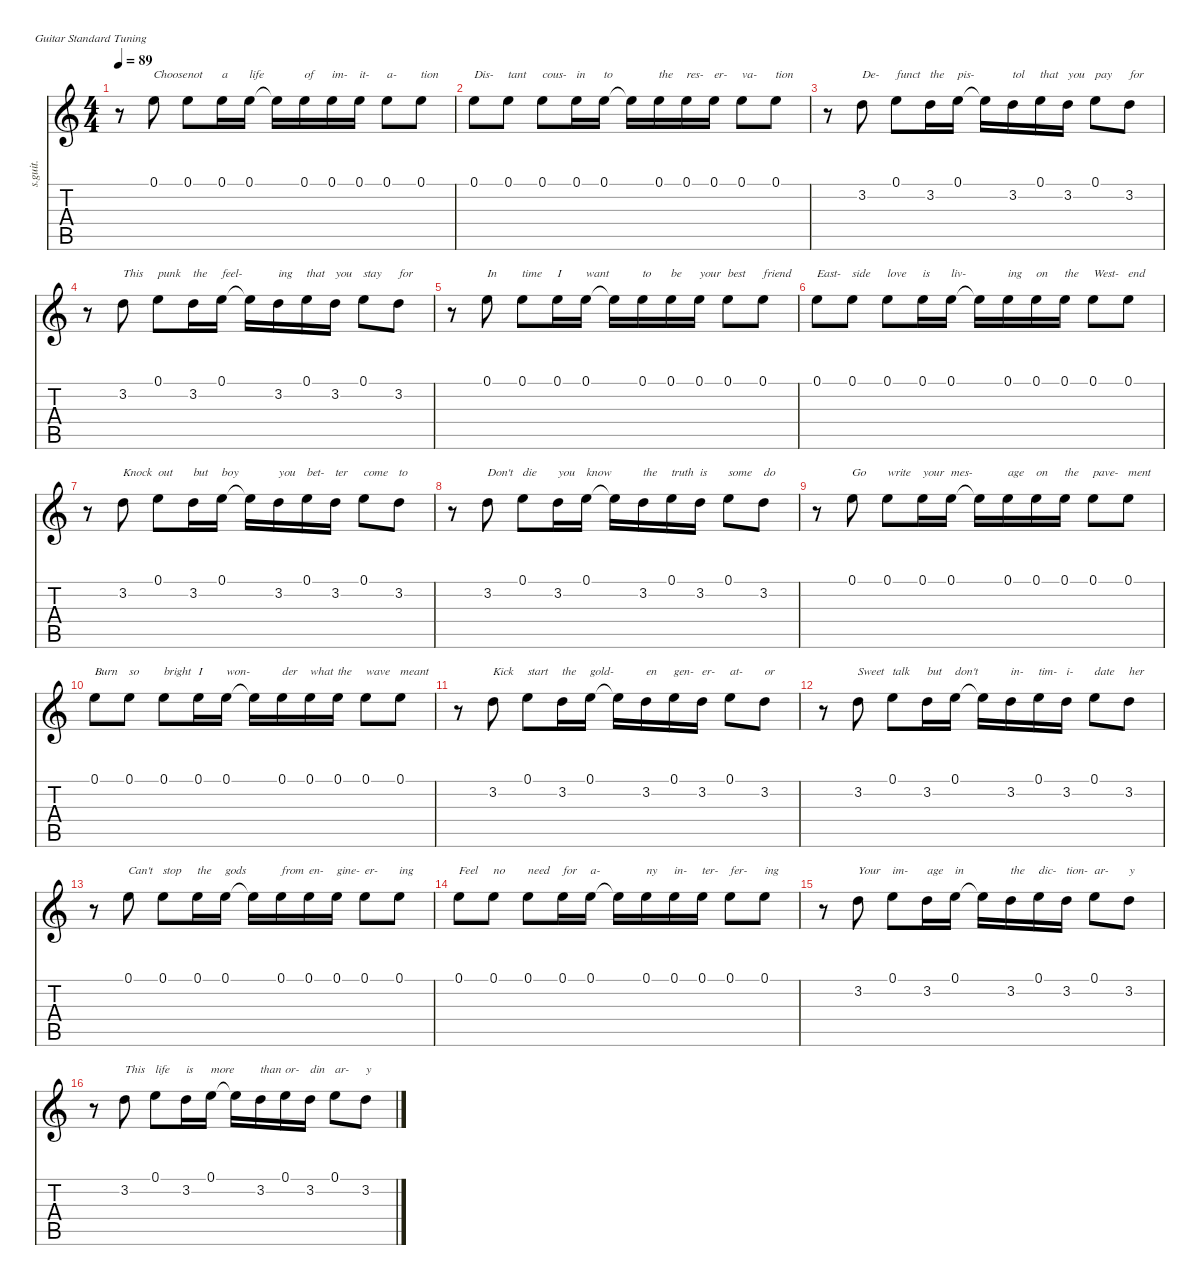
\defaultSystemsLayout 4
\hideDynamics
\bracketExtendMode nobrackets
\track ("Anthony Kiedis - Vocals" "s.guit.") {instrument altosax}
\staff {score tabs}
\tuning (E4 B3 G3 D3 A2 E2)
\displaytranspose 12
\ts (4 4)
\tempo 89
\clef g2
\ks c
r.8{dy f} 0.1.8{txt "Choose" lyrics (0 "") lyrics (1 "") lyrics (2 "") lyrics (3 "") lyrics (4 "")} 0.1.8{txt "not" lyrics (0 "") lyrics (1 "") lyrics (2 "") lyrics (3 "") lyrics (4 "")} 0.1.16{txt "a" lyrics (0 "") lyrics (1 "") lyrics (2 "") lyrics (3 "") lyrics (4 "")} 0.1.16{txt "life" lyrics (0 "") lyrics (1 "") lyrics (2 "") lyrics (3 "") lyrics (4 "")} 0.1{t}.16{lyrics (0 "") lyrics (1 "") lyrics (2 "") lyrics (3 "") lyrics (4 "")} 0.1.16{txt "of" lyrics (0 "") lyrics (1 "") lyrics (2 "") lyrics (3 "") lyrics (4 "")} 0.1.16{txt "im-" lyrics (0 "") lyrics (1 "") lyrics (2 "") lyrics (3 "") lyrics (4 "")} 0.1.16{txt "it-" lyrics (0 "") lyrics (1 "") lyrics (2 "") lyrics (3 "") lyrics (4 "")} 0.1.8{txt "a-" lyrics (0 "") lyrics (1 "") lyrics (2 "") lyrics (3 "") lyrics (4 "")} 0.1.8{txt "tion" lyrics (0 "") lyrics (1 "") lyrics (2 "") lyrics (3 "") lyrics (4 "")} |
0.1.8{txt "Dis-" lyrics (0 "") lyrics (1 "") lyrics (2 "") lyrics (3 "") lyrics (4 "")} 0.1.8{txt "tant" lyrics (0 "") lyrics (1 "") lyrics (2 "") lyrics (3 "") lyrics (4 "")} 0.1.8{txt "cous-" lyrics (0 "") lyrics (1 "") lyrics (2 "") lyrics (3 "") lyrics (4 "")} 0.1.16{txt "in" lyrics (0 "") lyrics (1 "") lyrics (2 "") lyrics (3 "") lyrics (4 "")} 0.1.16{txt "to" lyrics (0 "") lyrics (1 "") lyrics (2 "") lyrics (3 "") lyrics (4 "")} 0.1{t}.16{lyrics (0 "") lyrics (1 "") lyrics (2 "") lyrics (3 "") lyrics (4 "")} 0.1.16{txt "the" lyrics (0 "") lyrics (1 "") lyrics (2 "") lyrics (3 "") lyrics (4 "")} 0.1.16{txt "res-" lyrics (0 "") lyrics (1 "") lyrics (2 "") lyrics (3 "") lyrics (4 "")} 0.1.16{txt "er-" lyrics (0 "") lyrics (1 "") lyrics (2 "") lyrics (3 "") lyrics (4 "")} 0.1.8{txt "va-" lyrics (0 "") lyrics (1 "") lyrics (2 "") lyrics (3 "") lyrics (4 "")} 0.1.8{txt "tion" lyrics (0 "") lyrics (1 "") lyrics (2 "") lyrics (3 "") lyrics (4 "")} |
r.8 3.2.8{txt "De-" lyrics (0 "") lyrics (1 "") lyrics (2 "") lyrics (3 "") lyrics (4 "")} 0.1.8{txt "funct" lyrics (0 "") lyrics (1 "") lyrics (2 "") lyrics (3 "") lyrics (4 "")} 3.2.16{txt "the" lyrics (0 "") lyrics (1 "") lyrics (2 "") lyrics (3 "") lyrics (4 "")} 0.1.16{txt "pis-" lyrics (0 "") lyrics (1 "") lyrics (2 "") lyrics (3 "") lyrics (4 "")} 0.1{t}.16{lyrics (0 "") lyrics (1 "") lyrics (2 "") lyrics (3 "") lyrics (4 "")} 3.2.16{txt "tol" lyrics (0 "") lyrics (1 "") lyrics (2 "") lyrics (3 "") lyrics (4 "")} 0.1.16{txt "that" lyrics (0 "") lyrics (1 "") lyrics (2 "") lyrics (3 "") lyrics (4 "")} 3.2.16{txt "you" lyrics (0 "") lyrics (1 "") lyrics (2 "") lyrics (3 "") lyrics (4 "")} 0.1.8{txt "pay" lyrics (0 "") lyrics (1 "") lyrics (2 "") lyrics (3 "") lyrics (4 "")} 3.2.8{txt "for" lyrics (0 "") lyrics (1 "") lyrics (2 "") lyrics (3 "") lyrics (4 "")} |
r.8 3.2.8{txt "This" lyrics (0 "") lyrics (1 "") lyrics (2 "") lyrics (3 "") lyrics (4 "")} 0.1.8{txt "punk" lyrics (0 "") lyrics (1 "") lyrics (2 "") lyrics (3 "") lyrics (4 "")} 3.2.16{txt "the" lyrics (0 "") lyrics (1 "") lyrics (2 "") lyrics (3 "") lyrics (4 "")} 0.1.16{txt "feel-" lyrics (0 "") lyrics (1 "") lyrics (2 "") lyrics (3 "") lyrics (4 "")} 0.1{t}.16{lyrics (0 "") lyrics (1 "") lyrics (2 "") lyrics (3 "") lyrics (4 "")} 3.2.16{txt "ing" lyrics (0 "") lyrics (1 "") lyrics (2 "") lyrics (3 "") lyrics (4 "")} 0.1.16{txt "that" lyrics (0 "") lyrics (1 "") lyrics (2 "") lyrics (3 "") lyrics (4 "")} 3.2.16{txt "you" lyrics (0 "") lyrics (1 "") lyrics (2 "") lyrics (3 "") lyrics (4 "")} 0.1.8{txt "stay" lyrics (0 "") lyrics (1 "") lyrics (2 "") lyrics (3 "") lyrics (4 "")} 3.2.8{txt "for" lyrics (0 "") lyrics (1 "") lyrics (2 "") lyrics (3 "") lyrics (4 "")} |
r.8 0.1.8{txt "In" lyrics (0 "") lyrics (1 "") lyrics (2 "") lyrics (3 "") lyrics (4 "")} 0.1.8{txt "time" lyrics (0 "") lyrics (1 "") lyrics (2 "") lyrics (3 "") lyrics (4 "")} 0.1.16{txt "I" lyrics (0 "") lyrics (1 "") lyrics (2 "") lyrics (3 "") lyrics (4 "")} 0.1.16{txt "want" lyrics (0 "") lyrics (1 "") lyrics (2 "") lyrics (3 "") lyrics (4 "")} 0.1{t}.16{lyrics (0 "") lyrics (1 "") lyrics (2 "") lyrics (3 "") lyrics (4 "")} 0.1.16{txt "to" lyrics (0 "") lyrics (1 "") lyrics (2 "") lyrics (3 "") lyrics (4 "")} 0.1.16{txt "be" lyrics (0 "") lyrics (1 "") lyrics (2 "") lyrics (3 "") lyrics (4 "")} 0.1.16{txt "your" lyrics (0 "") lyrics (1 "") lyrics (2 "") lyrics (3 "") lyrics (4 "")} 0.1.8{txt "best" lyrics (0 "") lyrics (1 "") lyrics (2 "") lyrics (3 "") lyrics (4 "")} 0.1.8{txt "friend" lyrics (0 "") lyrics (1 "") lyrics (2 "") lyrics (3 "") lyrics (4 "")} |
0.1.8{txt "East-" lyrics (0 "") lyrics (1 "") lyrics (2 "") lyrics (3 "") lyrics (4 "")} 0.1.8{txt "side" lyrics (0 "") lyrics (1 "") lyrics (2 "") lyrics (3 "") lyrics (4 "")} 0.1.8{txt "love" lyrics (0 "") lyrics (1 "") lyrics (2 "") lyrics (3 "") lyrics (4 "")} 0.1.16{txt "is" lyrics (0 "") lyrics (1 "") lyrics (2 "") lyrics (3 "") lyrics (4 "")} 0.1.16{txt "liv-" lyrics (0 "") lyrics (1 "") lyrics (2 "") lyrics (3 "") lyrics (4 "")} 0.1{t}.16{lyrics (0 "") lyrics (1 "") lyrics (2 "") lyrics (3 "") lyrics (4 "")} 0.1.16{txt "ing" lyrics (0 "") lyrics (1 "") lyrics (2 "") lyrics (3 "") lyrics (4 "")} 0.1.16{txt "on" lyrics (0 "") lyrics (1 "") lyrics (2 "") lyrics (3 "") lyrics (4 "")} 0.1.16{txt "the" lyrics (0 "") lyrics (1 "") lyrics (2 "") lyrics (3 "") lyrics (4 "")} 0.1.8{txt "West-" lyrics (0 "") lyrics (1 "") lyrics (2 "") lyrics (3 "") lyrics (4 "")} 0.1.8{txt "end" lyrics (0 "") lyrics (1 "") lyrics (2 "") lyrics (3 "") lyrics (4 "")} |
r.8 3.2.8{txt "Knock" lyrics (0 "") lyrics (1 "") lyrics (2 "") lyrics (3 "") lyrics (4 "")} 0.1.8{txt "out" lyrics (0 "") lyrics (1 "") lyrics (2 "") lyrics (3 "") lyrics (4 "")} 3.2.16{txt "but" lyrics (0 "") lyrics (1 "") lyrics (2 "") lyrics (3 "") lyrics (4 "")} 0.1.16{txt "boy" lyrics (0 "") lyrics (1 "") lyrics (2 "") lyrics (3 "") lyrics (4 "")} 0.1{t}.16{lyrics (0 "") lyrics (1 "") lyrics (2 "") lyrics (3 "") lyrics (4 "")} 3.2.16{txt "you" lyrics (0 "") lyrics (1 "") lyrics (2 "") lyrics (3 "") lyrics (4 "")} 0.1.16{txt "bet-" lyrics (0 "") lyrics (1 "") lyrics (2 "") lyrics (3 "") lyrics (4 "")} 3.2.16{txt "ter" lyrics (0 "") lyrics (1 "") lyrics (2 "") lyrics (3 "") lyrics (4 "")} 0.1.8{txt "come" lyrics (0 "") lyrics (1 "") lyrics (2 "") lyrics (3 "") lyrics (4 "")} 3.2.8{txt "to" lyrics (0 "") lyrics (1 "") lyrics (2 "") lyrics (3 "") lyrics (4 "")} |
r.8 3.2.8{txt "Don't" lyrics (0 "") lyrics (1 "") lyrics (2 "") lyrics (3 "") lyrics (4 "")} 0.1.8{txt "die" lyrics (0 "") lyrics (1 "") lyrics (2 "") lyrics (3 "") lyrics (4 "")} 3.2.16{txt "you" lyrics (0 "") lyrics (1 "") lyrics (2 "") lyrics (3 "") lyrics (4 "")} 0.1.16{txt "know" lyrics (0 "") lyrics (1 "") lyrics (2 "") lyrics (3 "") lyrics (4 "")} 0.1{t}.16{lyrics (0 "") lyrics (1 "") lyrics (2 "") lyrics (3 "") lyrics (4 "")} 3.2.16{txt "the" lyrics (0 "") lyrics (1 "") lyrics (2 "") lyrics (3 "") lyrics (4 "")} 0.1.16{txt "truth" lyrics (0 "") lyrics (1 "") lyrics (2 "") lyrics (3 "") lyrics (4 "")} 3.2.16{txt "is" lyrics (0 "") lyrics (1 "") lyrics (2 "") lyrics (3 "") lyrics (4 "")} 0.1.8{txt "some" lyrics (0 "") lyrics (1 "") lyrics (2 "") lyrics (3 "") lyrics (4 "")} 3.2.8{txt "do" lyrics (0 "") lyrics (1 "") lyrics (2 "") lyrics (3 "") lyrics (4 "")} |
r.8 0.1.8{txt "Go" lyrics (0 "") lyrics (1 "") lyrics (2 "") lyrics (3 "") lyrics (4 "")} 0.1.8{txt "write" lyrics (0 "") lyrics (1 "") lyrics (2 "") lyrics (3 "") lyrics (4 "")} 0.1.16{txt "your" lyrics (0 "") lyrics (1 "") lyrics (2 "") lyrics (3 "") lyrics (4 "")} 0.1.16{txt "mes-" lyrics (0 "") lyrics (1 "") lyrics (2 "") lyrics (3 "") lyrics (4 "")} 0.1{t}.16{lyrics (0 "") lyrics (1 "") lyrics (2 "") lyrics (3 "") lyrics (4 "")} 0.1.16{txt "age" lyrics (0 "") lyrics (1 "") lyrics (2 "") lyrics (3 "") lyrics (4 "")} 0.1.16{txt "on" lyrics (0 "") lyrics (1 "") lyrics (2 "") lyrics (3 "") lyrics (4 "")} 0.1.16{txt "the" lyrics (0 "") lyrics (1 "") lyrics (2 "") lyrics (3 "") lyrics (4 "")} 0.1.8{txt "pave-" lyrics (0 "") lyrics (1 "") lyrics (2 "") lyrics (3 "") lyrics (4 "")} 0.1.8{txt "ment" lyrics (0 "") lyrics (1 "") lyrics (2 "") lyrics (3 "") lyrics (4 "")} |
0.1.8{txt "Burn" lyrics (0 "") lyrics (1 "") lyrics (2 "") lyrics (3 "") lyrics (4 "")} 0.1.8{txt "so" lyrics (0 "") lyrics (1 "") lyrics (2 "") lyrics (3 "") lyrics (4 "")} 0.1.8{txt "bright" lyrics (0 "") lyrics (1 "") lyrics (2 "") lyrics (3 "") lyrics (4 "")} 0.1.16{txt "I" lyrics (0 "") lyrics (1 "") lyrics (2 "") lyrics (3 "") lyrics (4 "")} 0.1.16{txt "won-" lyrics (0 "") lyrics (1 "") lyrics (2 "") lyrics (3 "") lyrics (4 "")} 0.1{t}.16{lyrics (0 "") lyrics (1 "") lyrics (2 "") lyrics (3 "") lyrics (4 "")} 0.1.16{txt "der" lyrics (0 "") lyrics (1 "") lyrics (2 "") lyrics (3 "") lyrics (4 "")} 0.1.16{txt "what" lyrics (0 "") lyrics (1 "") lyrics (2 "") lyrics (3 "") lyrics (4 "")} 0.1.16{txt "the" lyrics (0 "") lyrics (1 "") lyrics (2 "") lyrics (3 "") lyrics (4 "")} 0.1.8{txt "wave" lyrics (0 "") lyrics (1 "") lyrics (2 "") lyrics (3 "") lyrics (4 "")} 0.1.8{txt "meant" lyrics (0 "") lyrics (1 "") lyrics (2 "") lyrics (3 "") lyrics (4 "")} |
r.8 3.2.8{txt "Kick" lyrics (0 "") lyrics (1 "") lyrics (2 "") lyrics (3 "") lyrics (4 "")} 0.1.8{txt "start" lyrics (0 "") lyrics (1 "") lyrics (2 "") lyrics (3 "") lyrics (4 "")} 3.2.16{txt "the" lyrics (0 "") lyrics (1 "") lyrics (2 "") lyrics (3 "") lyrics (4 "")} 0.1.16{txt "gold-" lyrics (0 "") lyrics (1 "") lyrics (2 "") lyrics (3 "") lyrics (4 "")} 0.1{t}.16{lyrics (0 "") lyrics (1 "") lyrics (2 "") lyrics (3 "") lyrics (4 "")} 3.2.16{txt "en" lyrics (0 "") lyrics (1 "") lyrics (2 "") lyrics (3 "") lyrics (4 "")} 0.1.16{txt "gen-" lyrics (0 "") lyrics (1 "") lyrics (2 "") lyrics (3 "") lyrics (4 "")} 3.2.16{txt "er-" lyrics (0 "") lyrics (1 "") lyrics (2 "") lyrics (3 "") lyrics (4 "")} 0.1.8{txt "at-" lyrics (0 "") lyrics (1 "") lyrics (2 "") lyrics (3 "") lyrics (4 "")} 3.2.8{txt "or" lyrics (0 "") lyrics (1 "") lyrics (2 "") lyrics (3 "") lyrics (4 "")} |
r.8 3.2.8{txt "Sweet" lyrics (0 "") lyrics (1 "") lyrics (2 "") lyrics (3 "") lyrics (4 "")} 0.1.8{txt "talk" lyrics (0 "") lyrics (1 "") lyrics (2 "") lyrics (3 "") lyrics (4 "")} 3.2.16{txt "but" lyrics (0 "") lyrics (1 "") lyrics (2 "") lyrics (3 "") lyrics (4 "")} 0.1.16{txt "don't" lyrics (0 "") lyrics (1 "") lyrics (2 "") lyrics (3 "") lyrics (4 "")} 0.1{t}.16{lyrics (0 "") lyrics (1 "") lyrics (2 "") lyrics (3 "") lyrics (4 "")} 3.2.16{txt "in-" lyrics (0 "") lyrics (1 "") lyrics (2 "") lyrics (3 "") lyrics (4 "")} 0.1.16{txt "tim-" lyrics (0 "") lyrics (1 "") lyrics (2 "") lyrics (3 "") lyrics (4 "")} 3.2.16{txt "i-" lyrics (0 "") lyrics (1 "") lyrics (2 "") lyrics (3 "") lyrics (4 "")} 0.1.8{txt "date" lyrics (0 "") lyrics (1 "") lyrics (2 "") lyrics (3 "") lyrics (4 "")} 3.2.8{txt "her" lyrics (0 "") lyrics (1 "") lyrics (2 "") lyrics (3 "") lyrics (4 "")} |
r.8 0.1.8{txt "Can't" lyrics (0 "") lyrics (1 "") lyrics (2 "") lyrics (3 "") lyrics (4 "")} 0.1.8{txt "stop" lyrics (0 "") lyrics (1 "") lyrics (2 "") lyrics (3 "") lyrics (4 "")} 0.1.16{txt "the" lyrics (0 "") lyrics (1 "") lyrics (2 "") lyrics (3 "") lyrics (4 "")} 0.1.16{txt "gods" lyrics (0 "") lyrics (1 "") lyrics (2 "") lyrics (3 "") lyrics (4 "")} 0.1{t}.16{lyrics (0 "") lyrics (1 "") lyrics (2 "") lyrics (3 "") lyrics (4 "")} 0.1.16{txt "from" lyrics (0 "") lyrics (1 "") lyrics (2 "") lyrics (3 "") lyrics (4 "")} 0.1.16{txt "en-" lyrics (0 "") lyrics (1 "") lyrics (2 "") lyrics (3 "") lyrics (4 "")} 0.1.16{txt "gine-" lyrics (0 "") lyrics (1 "") lyrics (2 "") lyrics (3 "") lyrics (4 "")} 0.1.8{txt "er-" lyrics (0 "") lyrics (1 "") lyrics (2 "") lyrics (3 "") lyrics (4 "")} 0.1.8{txt "ing" lyrics (0 "") lyrics (1 "") lyrics (2 "") lyrics (3 "") lyrics (4 "")} |
0.1.8{txt "Feel" lyrics (0 "") lyrics (1 "") lyrics (2 "") lyrics (3 "") lyrics (4 "")} 0.1.8{txt "no" lyrics (0 "") lyrics (1 "") lyrics (2 "") lyrics (3 "") lyrics (4 "")} 0.1.8{txt "need" lyrics (0 "") lyrics (1 "") lyrics (2 "") lyrics (3 "") lyrics (4 "")} 0.1.16{txt "for" lyrics (0 "") lyrics (1 "") lyrics (2 "") lyrics (3 "") lyrics (4 "")} 0.1.16{txt "a-" lyrics (0 "") lyrics (1 "") lyrics (2 "") lyrics (3 "") lyrics (4 "")} 0.1{t}.16{lyrics (0 "") lyrics (1 "") lyrics (2 "") lyrics (3 "") lyrics (4 "")} 0.1.16{txt "ny" lyrics (0 "") lyrics (1 "") lyrics (2 "") lyrics (3 "") lyrics (4 "")} 0.1.16{txt "in-" lyrics (0 "") lyrics (1 "") lyrics (2 "") lyrics (3 "") lyrics (4 "")} 0.1.16{txt "ter-" lyrics (0 "") lyrics (1 "") lyrics (2 "") lyrics (3 "") lyrics (4 "")} 0.1.8{txt "fer-" lyrics (0 "") lyrics (1 "") lyrics (2 "") lyrics (3 "") lyrics (4 "")} 0.1.8{txt "ing" lyrics (0 "") lyrics (1 "") lyrics (2 "") lyrics (3 "") lyrics (4 "")} |
r.8 3.2.8{txt "Your" lyrics (0 "") lyrics (1 "") lyrics (2 "") lyrics (3 "") lyrics (4 "")} 0.1.8{txt "im-" lyrics (0 "") lyrics (1 "") lyrics (2 "") lyrics (3 "") lyrics (4 "")} 3.2.16{txt "age" lyrics (0 "") lyrics (1 "") lyrics (2 "") lyrics (3 "") lyrics (4 "")} 0.1.16{txt "in" lyrics (0 "") lyrics (1 "") lyrics (2 "") lyrics (3 "") lyrics (4 "")} 0.1{t}.16{lyrics (0 "") lyrics (1 "") lyrics (2 "") lyrics (3 "") lyrics (4 "")} 3.2.16{txt "the" lyrics (0 "") lyrics (1 "") lyrics (2 "") lyrics (3 "") lyrics (4 "")} 0.1.16{txt "dic-" lyrics (0 "") lyrics (1 "") lyrics (2 "") lyrics (3 "") lyrics (4 "")} 3.2.16{txt "tion-" lyrics (0 "") lyrics (1 "") lyrics (2 "") lyrics (3 "") lyrics (4 "")} 0.1.8{txt "ar-" lyrics (0 "") lyrics (1 "") lyrics (2 "") lyrics (3 "") lyrics (4 "")} 3.2.8{txt "y" lyrics (0 "") lyrics (1 "") lyrics (2 "") lyrics (3 "") lyrics (4 "")} |
r.8 3.2.8{txt "This" lyrics (0 "") lyrics (1 "") lyrics (2 "") lyrics (3 "") lyrics (4 "")} 0.1.8{txt "life" lyrics (0 "") lyrics (1 "") lyrics (2 "") lyrics (3 "") lyrics (4 "")} 3.2.16{txt "is" lyrics (0 "") lyrics (1 "") lyrics (2 "") lyrics (3 "") lyrics (4 "")} 0.1.16{txt "more" lyrics (0 "") lyrics (1 "") lyrics (2 "") lyrics (3 "") lyrics (4 "")} 0.1{t}.16{lyrics (0 "") lyrics (1 "") lyrics (2 "") lyrics (3 "") lyrics (4 "")} 3.2.16{txt "than" lyrics (0 "") lyrics (1 "") lyrics (2 "") lyrics (3 "") lyrics (4 "")} 0.1.16{txt "or-" lyrics (0 "") lyrics (1 "") lyrics (2 "") lyrics (3 "") lyrics (4 "")} 3.2.16{txt "din" lyrics (0 "") lyrics (1 "") lyrics (2 "") lyrics (3 "") lyrics (4 "")} 0.1.8{txt "ar-" lyrics (0 "") lyrics (1 "") lyrics (2 "") lyrics (3 "") lyrics (4 "")} 3.2.8{txt "y" lyrics (0 "") lyrics (1 "") lyrics (2 "") lyrics (3 "") lyrics (4 "")}
